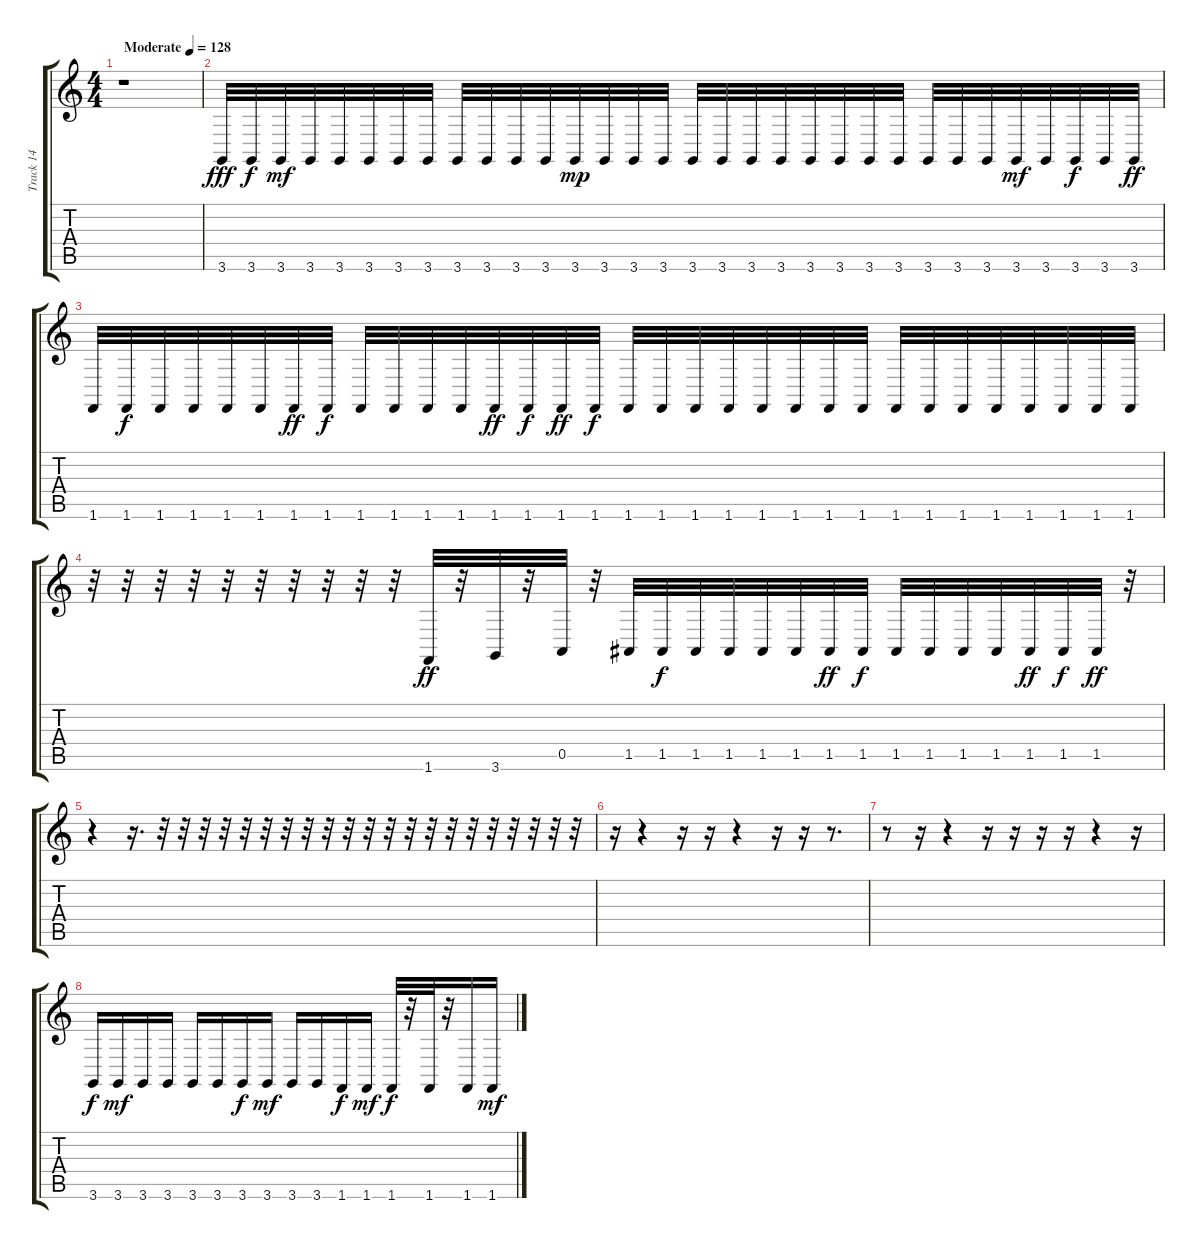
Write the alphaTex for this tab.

\track ("Track 14" "Track 14") {instrument stringensemble1}
\staff {score tabs}
\tuning (E4 B3 G3 D3 A2 E2) {hide}
\ts (4 4)
\tempo (128 "Moderate")
\clef g2
\ks c
r.1{dy fff instrument stringensemble1} |
3.6.32 3.6.32{dy f} 3.6.32{dy mf} 3.6.32 3.6.32 3.6.32 3.6.32 3.6.32 3.6.32 3.6.32 3.6.32 3.6.32 3.6.32{dy mp} 3.6.32 3.6.32 3.6.32 3.6.32 3.6.32 3.6.32 3.6.32 3.6.32 3.6.32 3.6.32 3.6.32 3.6.32 3.6.32 3.6.32 3.6.32{dy mf} 3.6.32 3.6.32{dy f} 3.6.32 3.6.32{dy ff} |
1.6.32 1.6.32{dy f} 1.6.32 1.6.32 1.6.32 1.6.32 1.6.32{dy ff} 1.6.32{dy f} 1.6.32 1.6.32 1.6.32 1.6.32 1.6.32{dy ff} 1.6.32{dy f} 1.6.32{dy ff} 1.6.32{dy f} 1.6.32 1.6.32 1.6.32 1.6.32 1.6.32 1.6.32 1.6.32 1.6.32 1.6.32 1.6.32 1.6.32 1.6.32 1.6.32 1.6.32 1.6.32 1.6.32 |
r.32 r.32 r.32 r.32 r.32 r.32 r.32 r.32 r.32 r.32 1.6.32{dy ff} r.32 3.6.32 r.32 0.5.32 r.32 1.5.32 1.5.32{dy f} 1.5.32 1.5.32 1.5.32 1.5.32 1.5.32{dy ff} 1.5.32{dy f} 1.5.32 1.5.32 1.5.32 1.5.32 1.5.32{dy ff} 1.5.32{dy f} 1.5.32{dy ff} r.32 |
r.4 r.16{d} r.32 r.32 r.32 r.32 r.32 r.32 r.32 r.32 r.32 r.32 r.32 r.32 r.32 r.32 r.32 r.32 r.32 r.32 r.32 r.32 r.32 |
r.16 r.4 r.16 r.16 r.4 r.16 r.16 r.8{d} |
r.8 r.16 r.4 r.16 r.16 r.16 r.16 r.4 r.16 |
3.6.16{dy f} 3.6.16{dy mf} 3.6.16 3.6.16 3.6.16 3.6.16 3.6.16{dy f} 3.6.16{dy mf} 3.6.16 3.6.16 1.6.16{dy f} 1.6.16{dy mf} 1.6.32{dy f} r.32 1.6.32 r.32 1.6.16 1.6.16{dy mf}
